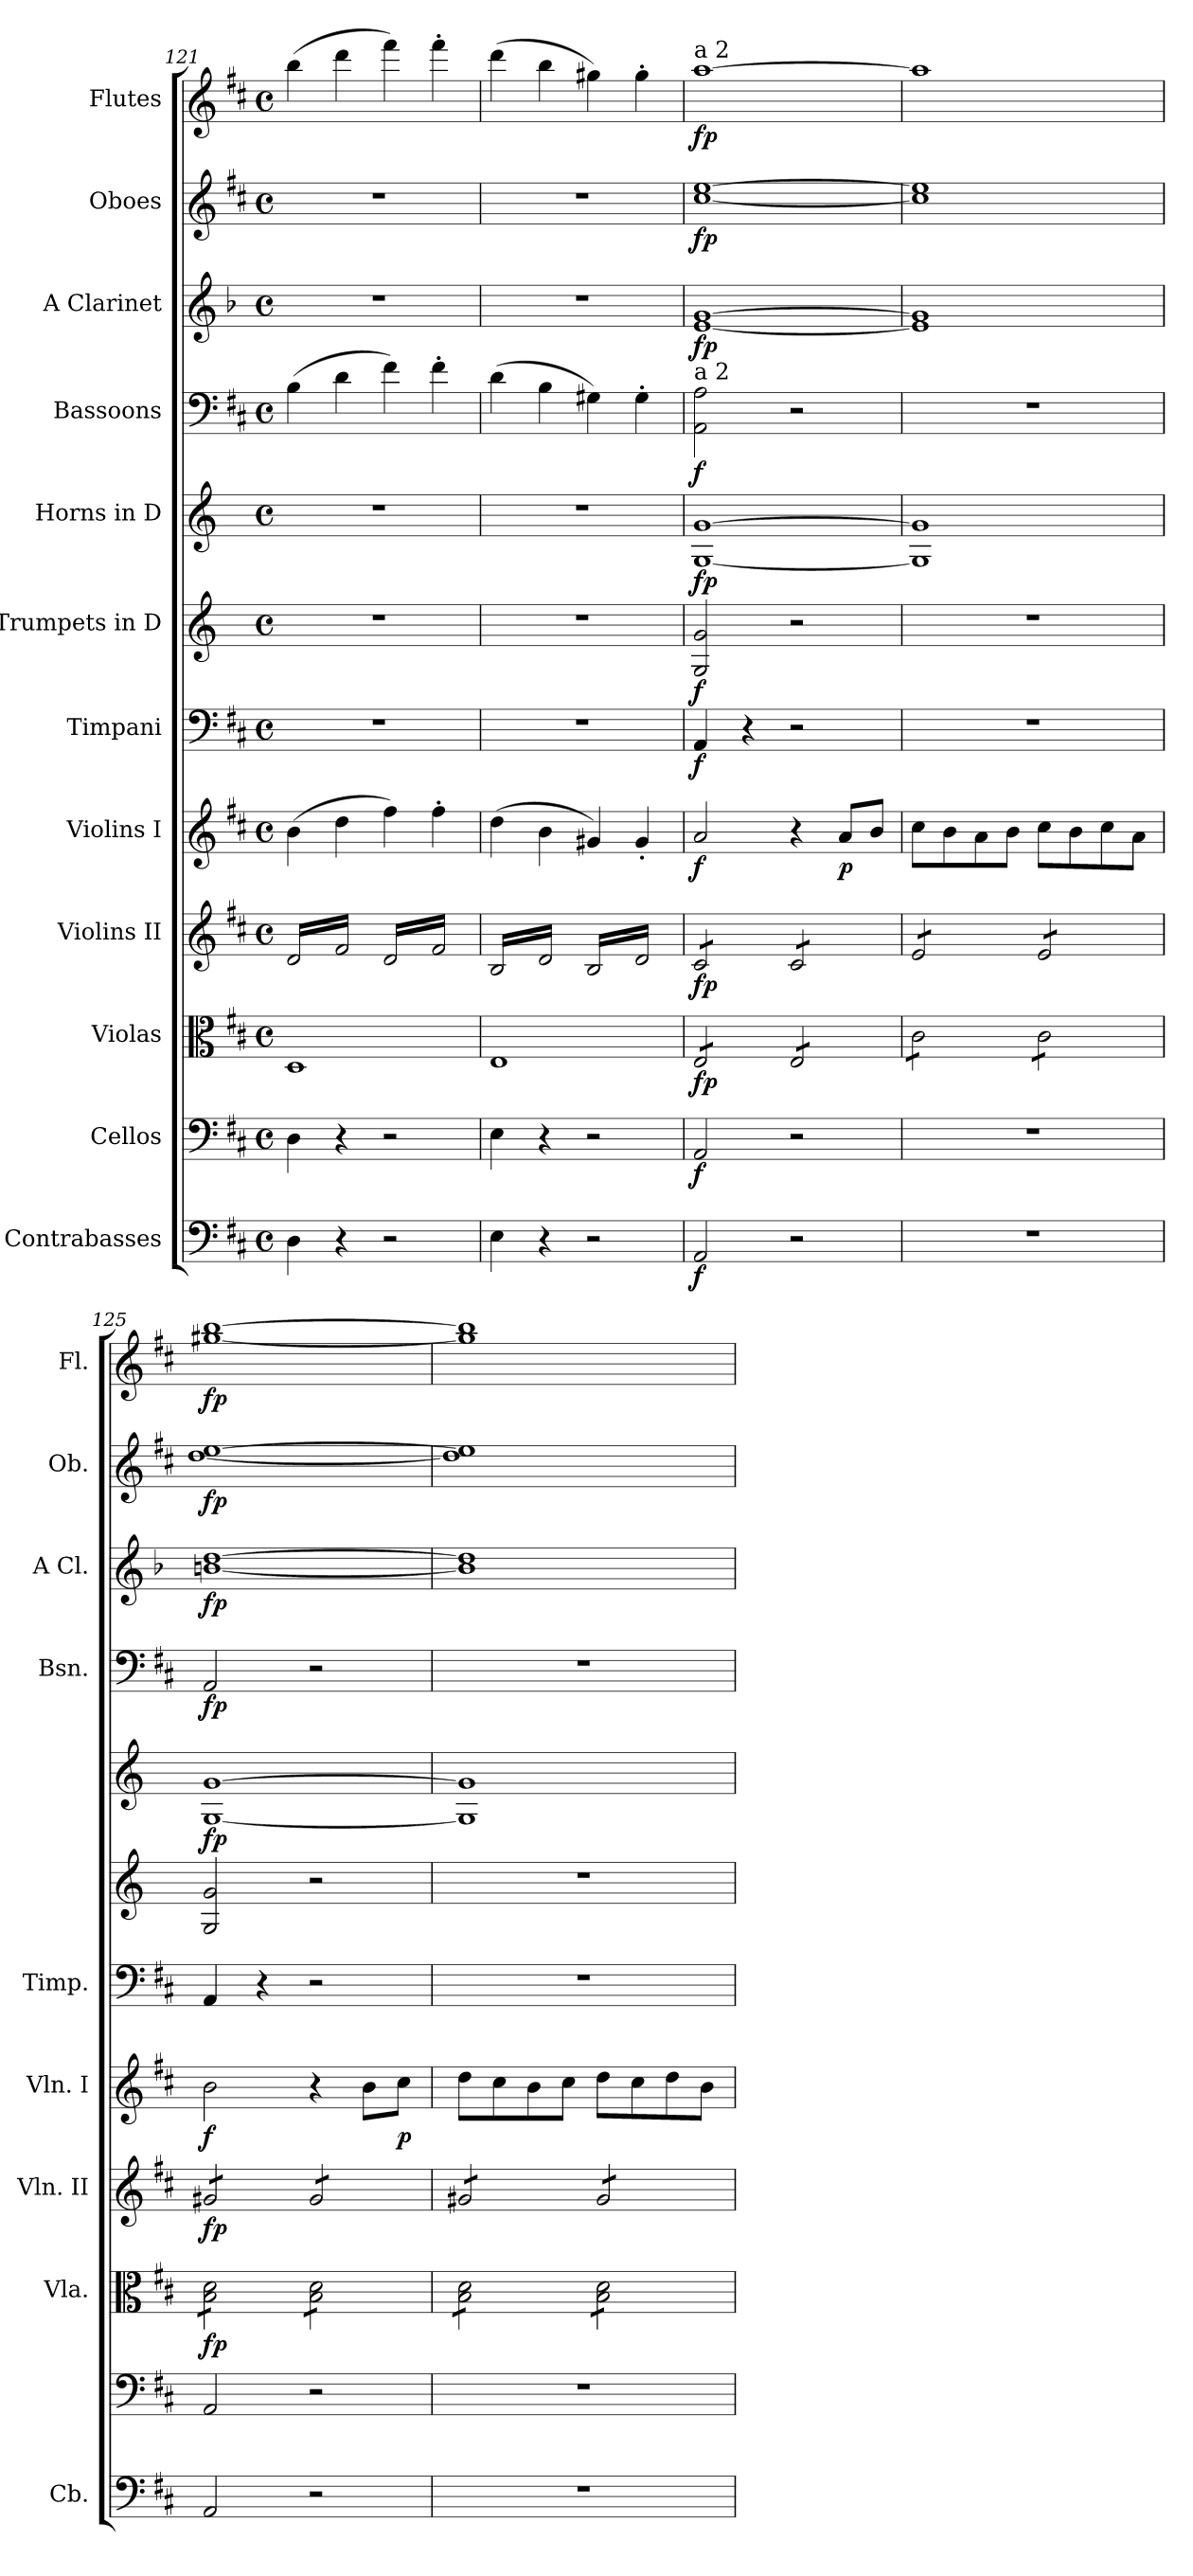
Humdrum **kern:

**kern	**dynam	**kern	**dynam	**kern	**dynam	**kern	**dynam	**kern	**dynam	**kern	**dynam	**kern	**dynam	**kern	**dynam	**kern	**dynam	**kern	**dynam	**kern	**dynam	**kern	**dynam
*part12	*part12	*part11	*part11	*part10	*part10	*part9	*part9	*part8	*part8	*part7	*part7	*part6	*part6	*part5	*part5	*part4	*part4	*part3	*part3	*part2	*part2	*part1	*part1
*staff12	*staff12	*staff11	*staff11	*staff10	*staff10	*staff9	*staff9	*staff8	*staff8	*staff7	*staff7	*staff6	*staff6	*staff5	*staff5	*staff4	*staff4	*staff3	*staff3	*staff2	*staff2	*staff1	*staff1
*I"Contrabasses	*	*I"Cellos	*	*I"Violas	*	*I"Violins II	*	*I"Violins I	*	*I"Timpani	*	*I"Trumpets in D	*	*I"Horns in D	*	*I"Bassoons	*	*I"A Clarinet	*	*I"Oboes	*	*I"Flutes	*
*I'Cb.	*	*	*	*I'Vla.	*	*I'Vln. II	*	*I'Vln. I	*	*I'Timp.	*	*	*	*	*	*I'Bsn.	*	*I'A Cl.	*	*I'Ob.	*	*I'Fl.	*
*clefF4	*	*clefF4	*	*clefC3	*	*clefG2	*	*clefG2	*	*clefF4	*	*clefG2	*	*clefG2	*	*clefF4	*	*clefG2	*	*clefG2	*	*clefG2	*
*ITrd7c12	*	*	*	*	*	*	*	*	*	*	*	*ITrd-1c-2	*	*ITrd6c10	*	*	*	*ITrd2c3	*	*	*	*	*
*k[f#c#]	*	*k[f#c#]	*	*k[f#c#]	*	*k[f#c#]	*	*k[f#c#]	*	*k[f#c#]	*	*k[f#c#]	*	*k[f#c#]	*	*k[f#c#]	*	*k[f#c#]	*	*k[f#c#]	*	*k[f#c#]	*
*M4/4	*	*M4/4	*	*M4/4	*	*M4/4	*	*M4/4	*	*M4/4	*	*M4/4	*	*M4/4	*	*M4/4	*	*M4/4	*	*M4/4	*	*M4/4	*
*met(c)	*	*met(c)	*	*met(c)	*	*met(c)	*	*met(c)	*	*met(c)	*	*met(c)	*	*met(c)	*	*met(c)	*	*met(c)	*	*met(c)	*	*met(c)	*
=121	=121	=121	=121	=121	=121	=121	=121	=121	=121	=121	=121	=121	=121	=121	=121	=121	=121	=121	=121	=121	=121	=121	=121
*	*	*	*	*	*	*tremolo	*	*	*	*	*	*	*	*	*	*	*	*	*	*	*	*	*
4DD\	.	4D\	.	1D	.	16d/LL	.	(>4b\	.	1r	.	1r	.	1r	.	(>4B\	.	1r	.	1r	.	(>4bb\	.
.	.	.	.	.	.	16f#/	.	.	.	.	.	.	.	.	.	.	.	.	.	.	.	.	.
.	.	.	.	.	.	16d/	.	.	.	.	.	.	.	.	.	.	.	.	.	.	.	.	.
.	.	.	.	.	.	16f#/	.	.	.	.	.	.	.	.	.	.	.	.	.	.	.	.	.
4r	.	4r	.	.	.	16d/	.	4dd\	.	.	.	.	.	.	.	4d\	.	.	.	.	.	4ddd\	.
.	.	.	.	.	.	16f#/	.	.	.	.	.	.	.	.	.	.	.	.	.	.	.	.	.
.	.	.	.	.	.	16d/	.	.	.	.	.	.	.	.	.	.	.	.	.	.	.	.	.
.	.	.	.	.	.	16f#/JJ	.	.	.	.	.	.	.	.	.	.	.	.	.	.	.	.	.
2r	.	2r	.	.	.	16d/LL	.	4ff#\)	.	.	.	.	.	.	.	4f#\)	.	.	.	.	.	4fff#\)	.
.	.	.	.	.	.	16f#/	.	.	.	.	.	.	.	.	.	.	.	.	.	.	.	.	.
.	.	.	.	.	.	16d/	.	.	.	.	.	.	.	.	.	.	.	.	.	.	.	.	.
.	.	.	.	.	.	16f#/	.	.	.	.	.	.	.	.	.	.	.	.	.	.	.	.	.
.	.	.	.	.	.	16d/	.	4ff#'\	.	.	.	.	.	.	.	4f#'\	.	.	.	.	.	4fff#'\	.
.	.	.	.	.	.	16f#/	.	.	.	.	.	.	.	.	.	.	.	.	.	.	.	.	.
.	.	.	.	.	.	16d/	.	.	.	.	.	.	.	.	.	.	.	.	.	.	.	.	.
.	.	.	.	.	.	16f#/JJ	.	.	.	.	.	.	.	.	.	.	.	.	.	.	.	.	.
=122	=122	=122	=122	=122	=122	=122	=122	=122	=122	=122	=122	=122	=122	=122	=122	=122	=122	=122	=122	=122	=122	=122	=122
4EE\	.	4E\	.	1E	.	16B/LL	.	(>4dd\	.	1r	.	1r	.	1r	.	(>4d\	.	1r	.	1r	.	(>4ddd\	.
.	.	.	.	.	.	16d/	.	.	.	.	.	.	.	.	.	.	.	.	.	.	.	.	.
.	.	.	.	.	.	16B/	.	.	.	.	.	.	.	.	.	.	.	.	.	.	.	.	.
.	.	.	.	.	.	16d/	.	.	.	.	.	.	.	.	.	.	.	.	.	.	.	.	.
4r	.	4r	.	.	.	16B/	.	4b\	.	.	.	.	.	.	.	4B\	.	.	.	.	.	4bb\	.
.	.	.	.	.	.	16d/	.	.	.	.	.	.	.	.	.	.	.	.	.	.	.	.	.
.	.	.	.	.	.	16B/	.	.	.	.	.	.	.	.	.	.	.	.	.	.	.	.	.
.	.	.	.	.	.	16d/JJ	.	.	.	.	.	.	.	.	.	.	.	.	.	.	.	.	.
2r	.	2r	.	.	.	16B/LL	.	4g#X/)	.	.	.	.	.	.	.	4G#X\)	.	.	.	.	.	4gg#X\)	.
.	.	.	.	.	.	16d/	.	.	.	.	.	.	.	.	.	.	.	.	.	.	.	.	.
.	.	.	.	.	.	16B/	.	.	.	.	.	.	.	.	.	.	.	.	.	.	.	.	.
.	.	.	.	.	.	16d/	.	.	.	.	.	.	.	.	.	.	.	.	.	.	.	.	.
.	.	.	.	.	.	16B/	.	4g#'/	.	.	.	.	.	.	.	4G#'\	.	.	.	.	.	4gg#'\	.
.	.	.	.	.	.	16d/	.	.	.	.	.	.	.	.	.	.	.	.	.	.	.	.	.
.	.	.	.	.	.	16B/	.	.	.	.	.	.	.	.	.	.	.	.	.	.	.	.	.
.	.	.	.	.	.	16d/JJ	.	.	.	.	.	.	.	.	.	.	.	.	.	.	.	.	.
=123	=123	=123	=123	=123	=123	=123	=123	=123	=123	=123	=123	=123	=123	=123	=123	=123	=123	=123	=123	=123	=123	=123	=123
!	!	!	!	!	!	!	!	!	!	!	!	!	!	!	!	!	!	!	!	!	!	!LO:TX:a:t=a 2	!
!	!	!	!	!	!	!	!	!	!	!	!	!	!	!	!	!LO:TX:a:t=a 2	!	!	!	!	!	!	!
!	!LO:DY:b	!	!LO:DY:b	!	!LO:DY:b	!	!LO:DY:b	!	!LO:DY:b	!	!LO:DY:b	!	!LO:DY:b	!	!LO:DY:b	!	!LO:DY:b	!	!LO:DY:b	!	!LO:DY:b	!	!LO:DY:b
*	*	*	*	*tremolo	*	*	*	*	*	*	*	*	*	*	*	*	*	*	*	*	*	*	*
2AAA/	f	2AA/	f	8E/L	fp	8c#/L	fp	2a/	f	4AA/	f	2A/ 2a/	f	[1AA [1A	fp	2AA\ 2A\	f	[1c# [1e	fp	[1cc# [1ee	fp	[1aa	fp
.	.	.	.	.	.	.	.	.	.	.	.	.	.	.	.	.	.	.	.	.	.	.	.
.	.	.	.	8E/	.	8c#/	.	.	.	.	.	.	.	.	.	.	.	.	.	.	.	.	.
.	.	.	.	.	.	.	.	.	.	.	.	.	.	.	.	.	.	.	.	.	.	.	.
.	.	.	.	8E/	.	8c#/	.	.	.	4r	.	.	.	.	.	.	.	.	.	.	.	.	.
.	.	.	.	8E/J	.	8c#/J	.	.	.	.	.	.	.	.	.	.	.	.	.	.	.	.	.
2r	.	2r	.	8E/L	.	8c#/L	.	4r	.	2r	.	2r	.	.	.	2r	.	.	.	.	.	.	.
.	.	.	.	8E/	.	8c#/	.	.	.	.	.	.	.	.	.	.	.	.	.	.	.	.	.
!	!	!	!	!	!	!	!	!	!LO:DY:b	!	!	!	!	!	!	!	!	!	!	!	!	!	!
.	.	.	.	8E/	.	8c#/	.	8a/L	p	.	.	.	.	.	.	.	.	.	.	.	.	.	.
.	.	.	.	8E/J	.	8c#/J	.	8b/J	.	.	.	.	.	.	.	.	.	.	.	.	.	.	.
=124	=124	=124	=124	=124	=124	=124	=124	=124	=124	=124	=124	=124	=124	=124	=124	=124	=124	=124	=124	=124	=124	=124	=124
1r	.	1r	.	8c#\L	.	8e/L	.	8cc#\L	.	1r	.	1r	.	1AA] 1A]	.	1r	.	1c#] 1e]	.	1cc#] 1ee]	.	1aa]	.
.	.	.	.	8c#\	.	8e/	.	8b\	.	.	.	.	.	.	.	.	.	.	.	.	.	.	.
.	.	.	.	8c#\	.	8e/	.	8a\	.	.	.	.	.	.	.	.	.	.	.	.	.	.	.
.	.	.	.	8c#\J	.	8e/J	.	8b\J	.	.	.	.	.	.	.	.	.	.	.	.	.	.	.
.	.	.	.	8c#\L	.	8e/L	.	8cc#\L	.	.	.	.	.	.	.	.	.	.	.	.	.	.	.
.	.	.	.	8c#\	.	8e/	.	8b\	.	.	.	.	.	.	.	.	.	.	.	.	.	.	.
.	.	.	.	8c#\	.	8e/	.	8cc#\	.	.	.	.	.	.	.	.	.	.	.	.	.	.	.
.	.	.	.	8c#\J	.	8e/J	.	8a\J	.	.	.	.	.	.	.	.	.	.	.	.	.	.	.
=125	=125	=125	=125	=125	=125	=125	=125	=125	=125	=125	=125	=125	=125	=125	=125	=125	=125	=125	=125	=125	=125	=125	=125
!	!	!	!	!	!LO:DY:b	!	!LO:DY:b	!	!LO:DY:b	!	!	!	!	!	!LO:DY:b	!	!LO:DY:b	!	!LO:DY:b	!	!LO:DY:b	!	!LO:DY:b
2AAA/	.	2AA/	.	8B\ 8d\L	fp	8g#X/L	fp	2b\	f	4AA/	.	2A/ 2a/	.	[1AA [1A	fp	2AA/	fp	[1g#X [1b	fp	[1dd [1ee	fp	[1gg#X [1bb	fp
.	.	.	.	8B\ 8d\	.	8g#X/	.	.	.	.	.	.	.	.	.	.	.	.	.	.	.	.	.
.	.	.	.	8B\ 8d\	.	8g#X/	.	.	.	4r	.	.	.	.	.	.	.	.	.	.	.	.	.
.	.	.	.	8B\ 8d\J	.	8g#X/J	.	.	.	.	.	.	.	.	.	.	.	.	.	.	.	.	.
2r	.	2r	.	8B\ 8d\L	.	8g#/L	.	4r	.	2r	.	2r	.	.	.	2r	.	.	.	.	.	.	.
.	.	.	.	8B\ 8d\	.	8g#/	.	.	.	.	.	.	.	.	.	.	.	.	.	.	.	.	.
.	.	.	.	8B\ 8d\	.	8g#/	.	8b\L	.	.	.	.	.	.	.	.	.	.	.	.	.	.	.
!	!	!	!	!	!	!	!	!	!LO:DY:b	!	!	!	!	!	!	!	!	!	!	!	!	!	!
.	.	.	.	8B\ 8d\J	.	8g#/J	.	8cc#\J	p	.	.	.	.	.	.	.	.	.	.	.	.	.	.
=126	=126	=126	=126	=126	=126	=126	=126	=126	=126	=126	=126	=126	=126	=126	=126	=126	=126	=126	=126	=126	=126	=126	=126
1r	.	1r	.	8B\ 8d\L	.	8g#X/L	.	8dd\L	.	1r	.	1r	.	1AA] 1A]	.	1r	.	1g#] 1b]	.	1dd] 1ee]	.	1gg#] 1bb]	.
.	.	.	.	8B\ 8d\	.	8g#X/	.	8cc#\	.	.	.	.	.	.	.	.	.	.	.	.	.	.	.
.	.	.	.	8B\ 8d\	.	8g#X/	.	8b\	.	.	.	.	.	.	.	.	.	.	.	.	.	.	.
.	.	.	.	8B\ 8d\J	.	8g#X/J	.	8cc#\J	.	.	.	.	.	.	.	.	.	.	.	.	.	.	.
.	.	.	.	8B\ 8d\L	.	8g#/L	.	8dd\L	.	.	.	.	.	.	.	.	.	.	.	.	.	.	.
.	.	.	.	8B\ 8d\	.	8g#/	.	8cc#\	.	.	.	.	.	.	.	.	.	.	.	.	.	.	.
.	.	.	.	8B\ 8d\	.	8g#/	.	8dd\	.	.	.	.	.	.	.	.	.	.	.	.	.	.	.
.	.	.	.	8B\ 8d\J	.	8g#/J	.	8b\J	.	.	.	.	.	.	.	.	.	.	.	.	.	.	.
*	*	*	*	*	*	*Xtremolo	*	*	*	*	*	*	*	*	*	*	*	*	*	*	*	*	*
*	*	*	*	*Xtremolo	*	*	*	*	*	*	*	*	*	*	*	*	*	*	*	*	*	*	*
=	=	=	=	=	=	=	=	=	=	=	=	=	=	=	=	=	=	=	=	=	=	=	=
*-	*-	*-	*-	*-	*-	*-	*-	*-	*-	*-	*-	*-	*-	*-	*-	*-	*-	*-	*-	*-	*-	*-	*-
